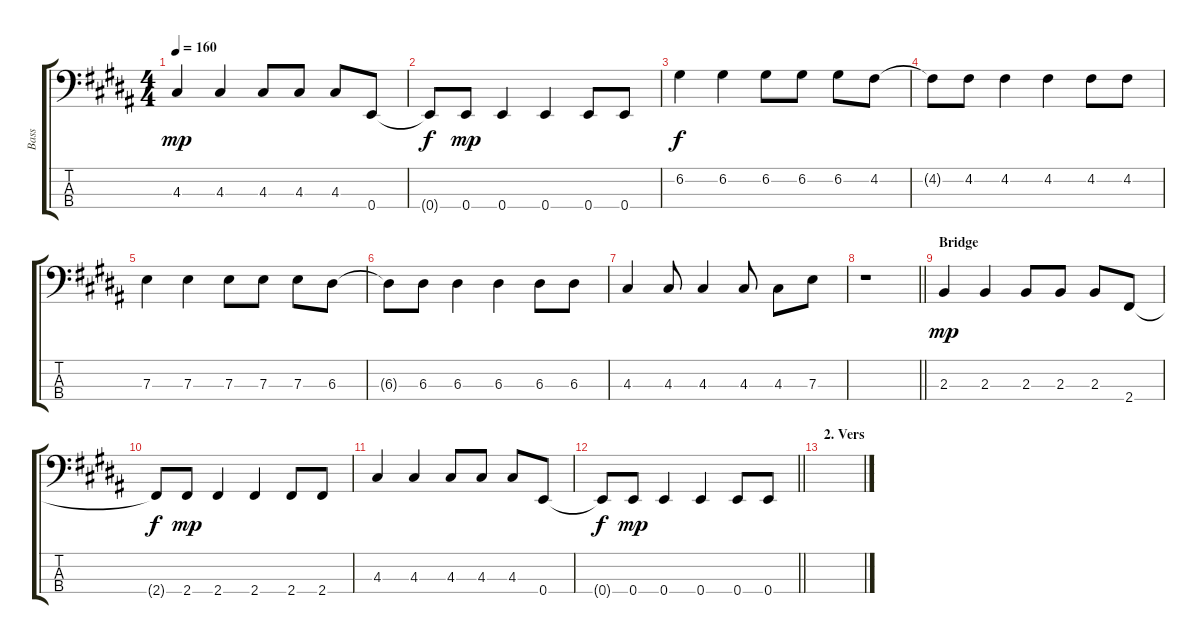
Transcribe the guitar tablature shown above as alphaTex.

\track ("Bass" "Bass") {instrument electricbassfinger}
\staff {score tabs}
\tuning (G2 D2 A1 E1) {hide}
\ts (4 4)
\tempo 160
\clef f4
\ks b
4.3.4{dy mp} 4.3.4 4.3.8 4.3.8 4.3.8 0.4.8 |
0.4{t}.8{dy f} 0.4.8{dy mp} 0.4.4 0.4.4 0.4.8 0.4.8 |
6.2.4{dy f} 6.2.4 6.2.8 6.2.8 6.2.8 4.2.8 |
4.2{t}.8 4.2.8 4.2.4 4.2.4 4.2.8 4.2.8 |
7.3.4 7.3.4 7.3.8 7.3.8 7.3.8 6.3.8 |
6.3{t}.8 6.3.8 6.3.4 6.3.4 6.3.8 6.3.8 |
4.3.4 4.3.8 4.3.4 4.3.8 4.3.8 7.3.8 |
\barLineRight lightlight
r.1 |
\section ("" "Bridge")
2.3.4{dy mp} 2.3.4 2.3.8 2.3.8 2.3.8 2.4.8 |
2.4{t}.8{dy f} 2.4.8{dy mp} 2.4.4 2.4.4 2.4.8 2.4.8 |
4.3.4 4.3.4 4.3.8 4.3.8 4.3.8 0.4.8 |
\barLineRight lightlight
0.4{t}.8{dy f} 0.4.8{dy mp} 0.4.4 0.4.4 0.4.8 0.4.8 |
\section ("" "2. Vers")
